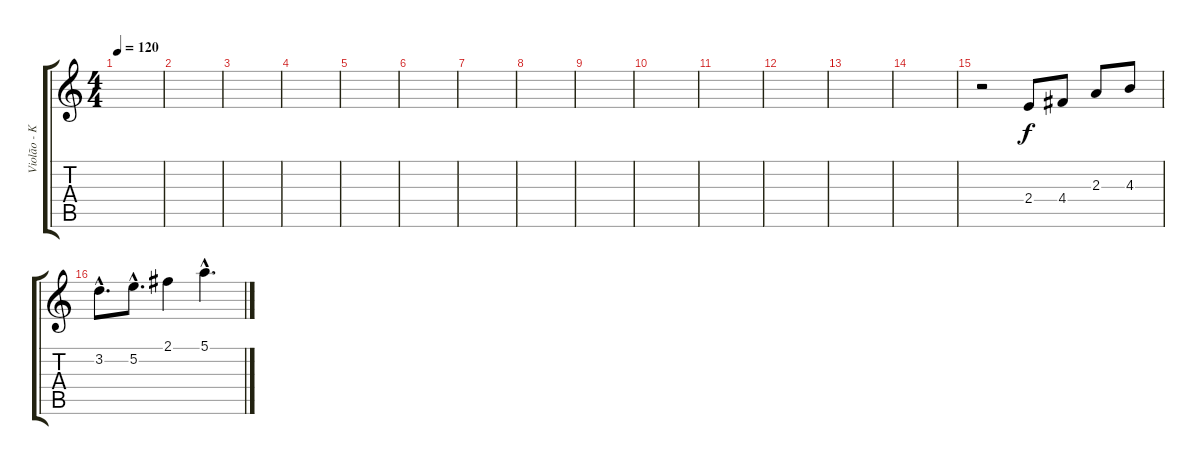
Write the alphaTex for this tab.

\track ("Violão - Kiko" "Violão - K") {instrument acousticguitarnylon}
\staff {score tabs}
\tuning (E4 B3 G3 D3 A2 E2) {hide}
\ts (4 4)
\tempo 120
\clef g2
\ks c
|
|
|
|
|
|
|
|
|
|
|
|
|
|
r.2 2.4.8{dy f} 4.4.8 2.3.8 4.3.8 |
3.2{hac}.8{d} 5.2{hac}.8{d} 2.1.4 5.1{ss hac}.4{d}
